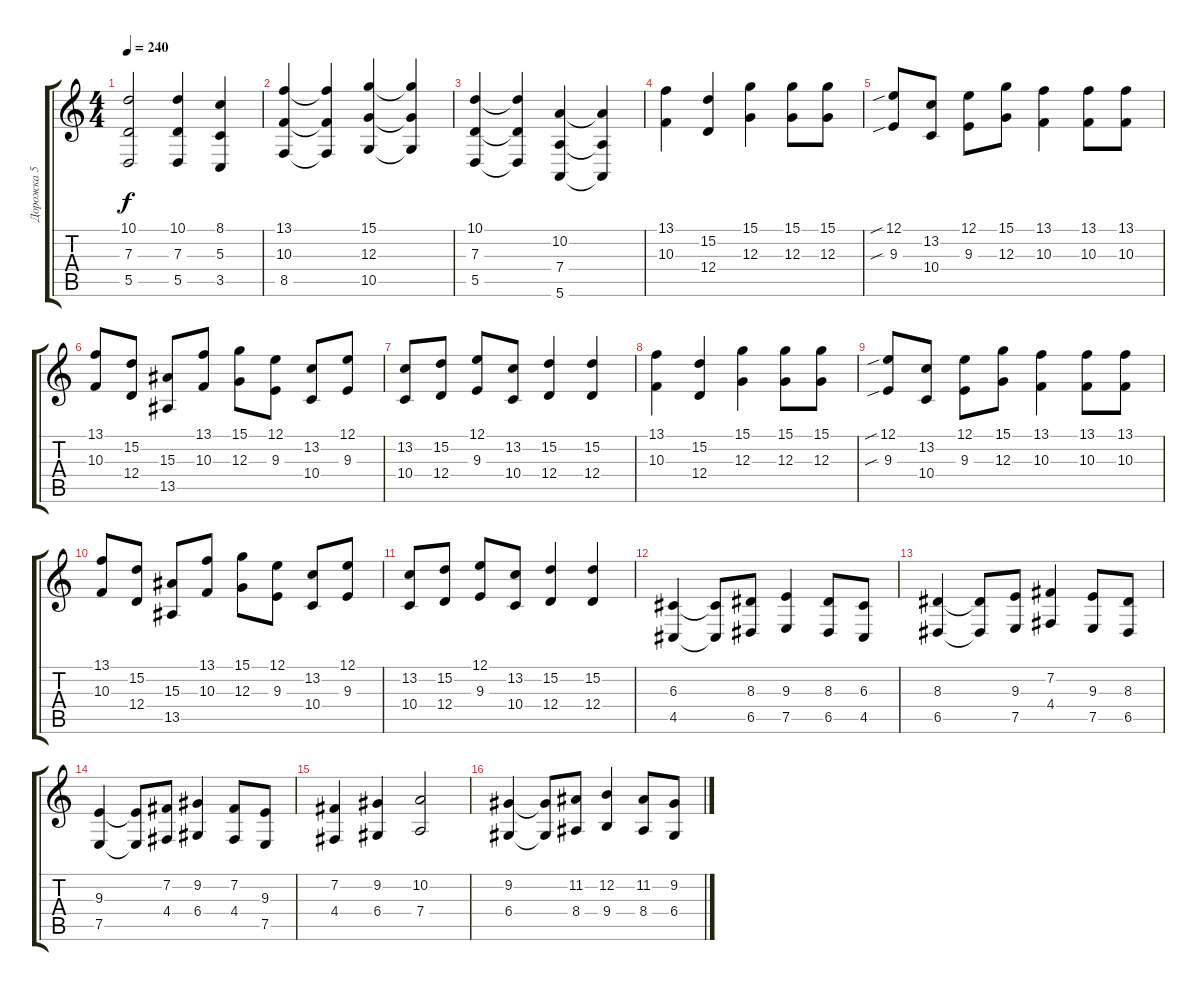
\track ("Дорожка 5" "Дорожка 5") {instrument tremolostrings}
\staff {score tabs}
\tuning (E4 B3 G3 D3 A2 E2) {hide}
\ts (4 4)
\tempo 240
\clef g2
\ks c
(10.1 7.3 5.5).2{dy f} (10.1 7.3 5.5).4 (8.1 5.3 3.5).4 |
(13.1 10.3 8.5).4 (13.1{t} 10.3{t} 8.5{t}).4 (15.1 12.3 10.5).4 (15.1{t} 12.3{t} 10.5{t}).4 |
(10.1 7.3 5.5).4 (10.1{t} 7.3{t} 5.5{t}).4 (10.2 7.4 5.6).4 (10.2{t} 7.4{t} 5.6{t}).4 |
(13.1 10.3).4{instrument accordion} (15.2 12.4).4 (15.1 12.3).4 (15.1 12.3).8 (15.1 12.3).8 |
(12.1{sib} 9.3{sib}).8 (13.2 10.4).8 (12.1 9.3).8 (15.1 12.3).8 (13.1 10.3).4 (13.1 10.3).8 (13.1 10.3).8 |
(13.1 10.3).8 (15.2 12.4).8 (15.3 13.5).8 (13.1 10.3).8 (15.1 12.3).8 (12.1 9.3).8 (13.2 10.4).8 (12.1 9.3).8 |
(13.2 10.4).8 (15.2 12.4).8 (12.1 9.3).8 (13.2 10.4).8 (15.2 12.4).4 (15.2 12.4).4 |
(13.1 10.3).4{instrument accordion} (15.2 12.4).4 (15.1 12.3).4 (15.1 12.3).8 (15.1 12.3).8 |
(12.1{sib} 9.3{sib}).8 (13.2 10.4).8 (12.1 9.3).8 (15.1 12.3).8 (13.1 10.3).4 (13.1 10.3).8 (13.1 10.3).8 |
(13.1 10.3).8 (15.2 12.4).8 (15.3 13.5).8 (13.1 10.3).8 (15.1 12.3).8 (12.1 9.3).8 (13.2 10.4).8 (12.1 9.3).8 |
(13.2 10.4).8 (15.2 12.4).8 (12.1 9.3).8 (13.2 10.4).8 (15.2 12.4).4 (15.2 12.4).4 |
(6.3 4.5).4 (6.3{t} 4.5{t}).8 (8.3 6.5).8 (9.3 7.5).4 (8.3 6.5).8 (6.3 4.5).8 |
(8.3 6.5).4 (8.3{t} 6.5{t}).8 (9.3 7.5).8 (7.2 4.4).4 (9.3 7.5).8 (8.3 6.5).8 |
(9.3 7.5).4 (9.3{t} 7.5{t}).8 (7.2 4.4).8 (9.2 6.4).4 (7.2 4.4).8 (9.3 7.5).8 |
(7.2 4.4).4 (9.2 6.4).4 (10.2 7.4).2 |
(9.2 6.4).4 (9.2{t} 6.4{t}).8 (11.2 8.4).8 (12.2 9.4).4 (11.2 8.4).8 (9.2 6.4).8
